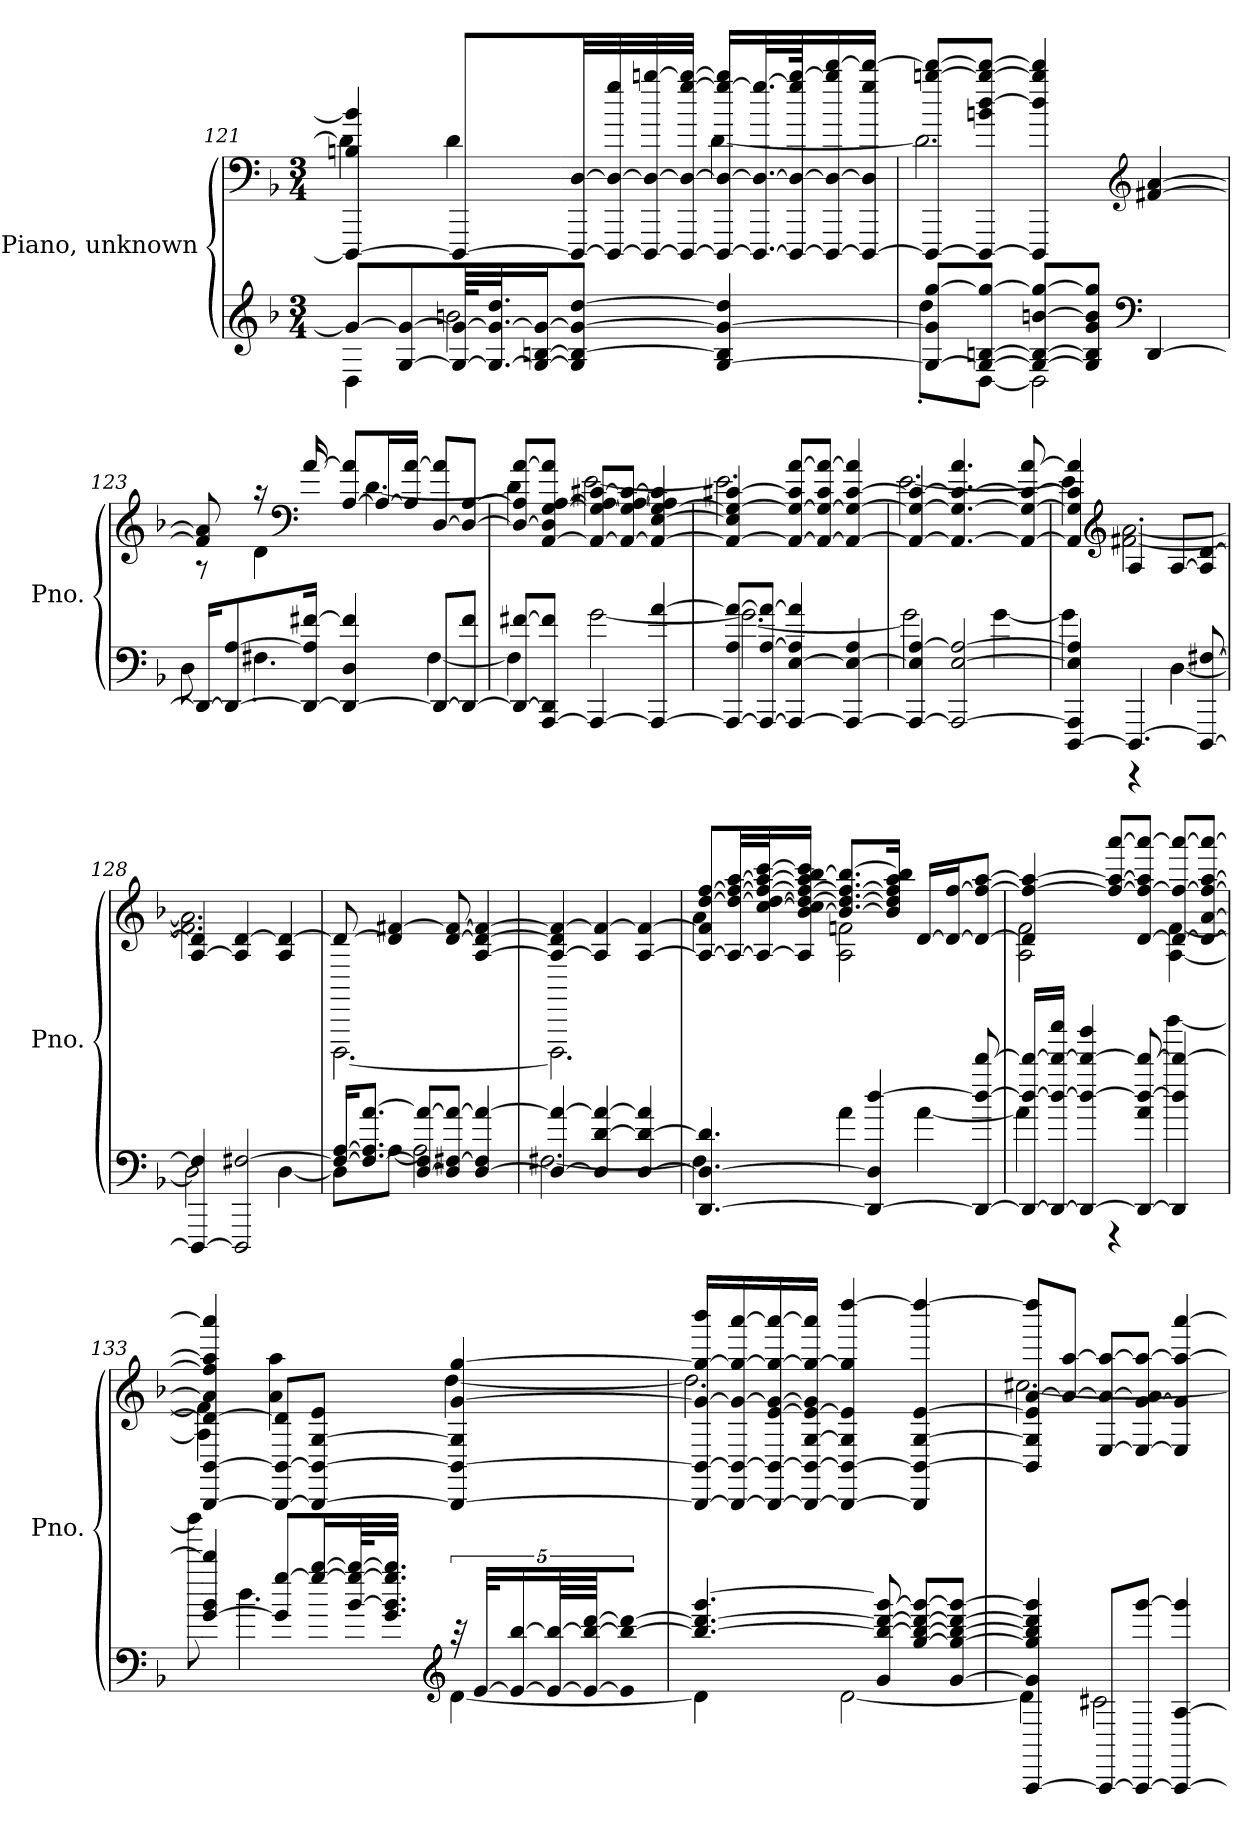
**kern	**kern
*part1	*part1
*staff2	*staff1
*I"Piano, unknown	*
*I'Pno.	*
!!LO:PB:g=z
*clefG2	*clefF4
*k[b-]	*k[b-]
*M3/4	*M3/4
=121	=121
*^	*^
8g/L_	4D\	4DDD/_ 4Bn/ 4b/]	4d\]
[8G/ 8g/_	.	.	.
64G/_ 64g/_KLL	2bn\	8DDD/L_	4d\
32.G/_ 32.g/_ 32.dd/J	.	.	.
16G/_ [16Bn/ 16g/_J	.	.	.
8G/] 8B/_ 8g/_ [8dd/J	.	32DDD/_ [32D/LL	.
.	.	32DDD/_ 32D/_ 32gg/	.
.	.	32DDD/_ 32D/_ [32bbn/	.
.	.	32DDD/_ 32D/_ [32gg/ 32bb/_JJJ	.
[4G/ 4B/] 4g/_ 4dd/]	.	16DDD/_ 16D/_ 16gg/_ 16bb/]LL	[4d\
.	.	32.DDD/_ 32.D/_ 32.gg/_L	.
.	.	64DDD/_ 64D/_ 64gg/] [64bb/JK	.
.	.	16DDD/_ 16D/_ 16bb/] [16ddd/	.
.	.	16DDD/_ 16D/] 16gg/ 16ddd/_JJ	.
=122	=122	=122	=122
8G/_ 8g/] [8gg/L	8dd'\L	8DDD/_ [8bbn/ 8ddd/_L	2.d\]
8G/_ [8Bn/ 8gg/_J	[8D\J	8DDD/_ 8bn/ [8dd/ 8bb/_ 8ddd/_J	.
8G/_ 8B/_ [8bn/ 8gg/_L	2D\]	4DDD/] 4dd/] 4bb/] 4ddd/]	.
8G/] 8B/] 8g/ 8b/] 8gg/]J	.	.	.
*clefF4	*	*clefG2	*
[4DD/	.	[4f#X/ [4a/	.
!!LO:LB:g=z	!!
=123	=123	=123	=123
16DD/KL_	8D\	8f#/] 8a/]	8r
8DD/_ [8A/	.	.	.
.	4.F#X'\	16r	4d\
*	*	*clefF4	*
16DD/_ 16A/] [16f#X/Jk	.	[16a/	.
4DD/_ 4D/ 4f#/]	.	[8A/ 8a/]L	.
.	.	16A/L_	[4.d\
.	.	16A/] [16a/JJ	.
8DD/L_	[4F#\	[8D/ 8a/]L	.
8DD/_ 8f#/J	.	8D/_ [8A/J	.
=124	=124	=124	=124
8DD/_ [8f#X/L	4F#\]	8D/_ 8A/] [8a/L	4d\]
[8AAA/ 8DD/] 8f#/]J	.	[8AA/ 8D/] [8G/ [8A/ 8a/]J	.
4AAA/_	[2g\	8AA/_ 8G/_ 8A/] [8c#X/L	[2e\
.	.	8AA/_ 8G/_ [8A/ 8c#/_J	.
4AAA/_ [4a/	.	4AA/_ [4E/ 4G/_ 4A/] 4c#/]	.
=125	=125	=125	=125
8AAA/_ 8A/ 8a/_L	2.g\_	4AA/_ 4E/] 4G/_ [4c#X/	2.e\]
8AAA/_ [8A/ 8a/_J	.	.	.
4AAA/_ [4E/ 4A/] 4a/]	.	8AA/_ 8G/_ 8c#/] [8a/L	.
.	.	8AA/_ 8G/_ 8c#/ 8a/_J	.
4AAA/_ 4E/_ 4A/	.	4AA/_ 4G/_ [4c#/ 4a/]	.
!!LO:LB:g=z	!!
=126	=126	=126	=126
4AAA/_ 4E/] [4A/	2g\]	4AA/_ 4G/_ 4c#/_	[2.e\
2AAA/_ [2E/ 2A/_	.	4.AA/_ 4.G/_ 4.c#/_ 4.a/	.
.	[4g\	.	.
.	.	8AA/_ 8G/_ 8c#/_ [8a/	.
=127	=127	=127	=127
[4DDD/ 4AAA/] 4E/] 4A/]	4g\]	4AA/] 4G/] 4c#/] 4a/]	4e\]
*	*	*clefG2	*
4.DDD/_	4r	4A'/	[2f#X\ [2a\
.	[4D\	[8A/L	.
8DDD/_ [8F#X/	.	8A/] [8d/J	.
=128	=128	=128	=128
4DDD/_ 4F#/]	2D\]	[4A/ 4d/]	2.f#\] 2.a\]
2DDD/] [2F#X/	.	4A/] [4d/	.
.	[4D\	4A/ 4d/_	.
=129	=129	=129	=129
16F#/_ [16A/KL	8D\L]	8d/_	[2.DDD\
8.F#/_ 8.A/] [8.a/J	.	.	.
.	[8A\J	4d/] [4f#X/	.
[8D/ 8F#/] 8a/_L	2A\]	.	.
8D/] [8F#X/ 8a/_J	.	[8d/ 8f#/_	.
[4D/ 4F#/] 4a/_	.	[4A/ 4d/_ 4f#/_	.
=130	=130	=130	=130
4D/_ 4a/_	[2.F#X\	4A/_ 4d/] 4f#/_	2.DDD\]
4D/] [4d/ 4a/_	.	4A/] 4f#/_	.
[4D/ 4d/_ 4a/]	.	[4A/ 4f#/_	.
!!LO:LB:g=z	!!
=131	=131	=131	=131
[4.DD/ 4.D/_ 4.d/]	4F#\]	8A/_ 8f#/] [8dd/ [8ff/L	4a\
.	.	32A/_ 32dd/_ 32ff/_ [32aa/LL	.
.	.	32A/_ [32cc/ 32dd/_ 32ff/_ 32aa/_ [32ccc/J	.
.	.	16A/] [16b-/ 16cc/] 16dd/_ 16ff/_ 16aa/] [16bb-/ 16ccc/]JJ	.
.	4a\	8.b-/_ 8.dd/_ 8.ff/_ 8.bb-/_L	2A\ 2fn\
4DD/_ 4D/] [4dd/	.	.	.
.	.	16b-/] 16dd/] 16ff/] 16aa/ 16bb-/]Jk	.
.	[4a\	[16d/LL	.
.	.	16d/_ [16ff/J	.
8DD/_ 8dd/_ [8ddd/	.	8d/_ 8ff/_ [8aa/J	.
=132	=132	=132	=132
16DD/_ 16dd/_ 16ddd/_LL	4a\]	4d/] 4ff/_ 4aa/_	2A\ 2f\
16DD/_ 16dd/_ 16ddd/_ 16cccc/JJ	.	.	.
4DD/_ 4dd/_ 4ddd/_ 4bbb-/	.	.	.
.	4r	8ff/_ 8aa/_ [8aaa/L	.
8DD/_ 8a/ 8dd/_ 8ddd/_	.	[8d/ 8ff/_ 8aa/] 8aaa/_J	.
4DD/] 4dd/] 4ddd/_	[4dddd\	8d/_ 8ff/_ 8aaa/_L	[4A\ [4f\
.	.	8d/_ [8a/ 8ff/_ [8aa/ 8aaa/_J	.
!!LO:LB:g=z	!!
=133	=133	=133	=133
[4g/ 4b-/ 4ddd/]	8dddd\]	[4BBB-/ [4BB-/ 4d/_ 4a/] 4ff/] 4aa/] 4aaa/]	4A\] 4f\]
.	4.dd\	.	.
8g/] [8gg/L	.	8BBB-/_ 8BB-/_ 8d/]L	4a\ 4aa\
16gg/_ [16bb-/L	.	8BBB-/_ 8BB-/_ [8G/ 8e/J	.
[64b-/ 64gg/_ 64bb-/_KL	.	.	.
32.g/ 32.b-/] 32.gg/] 32.bb-/]JJJ	.	.	.
*clefG2	*	*	*
40r	[4d\	4BBB-/_ 4BB-/_ 4G/] [4g/ [4gg/	[4dd\
[40e/KLL	.	.	.
20e/_ [20bb-/	.	.	.
80e/_ 80bb-/_LL	.	.	.
80e/_ 80bb-/_ [80ddd/JJJ	.	.	.
8e/] 8bb-/_ 8ddd/_J	.	.	.
=134	=134	=134	=134
4.bb-/_ 4.ddd/_ [4.ggg/	4d\]	16BBB-/_ 16BB-/_ 16g/_ 16gg/_ 16bbb-/LL	2.dd\]
.	.	16BBB-/_ 16BB-/_ 16g/_ 16gg/_ [16aaa/	.
.	.	16BBB-/_ 16BB-/_ [16e/ 16g/_ 16gg/_ 16aaa/_	.
.	.	16BBB-/_ 16BB-/_ [16G/ 16e/_ 16g/] 16gg/_ 16aaa/]JJ	.
.	[2d\	4BBB-/_ 4BB-/_ 4G/] 4e/] 4gg/] [4dddd/	.
8g/ 8bb-/_ 8ddd/_ 8ggg/_	.	.	.
[8gg/ 8bb-/_ 8ddd/_ 8ggg/_L	.	4BBB-/] 4BB-/_ [4G/ [4e/ 4dddd/_	.
[8g/ 8gg/_ 8bb-/_ 8ddd/_ 8ggg/_J	.	.	.
=135	=135	=135	=135
[4AAA/ 4g/] 4gg/] 4bb-/] 4ddd/] 4ggg/]	4d\]	8BB-/] 8G/] 8e/] [8a/ 8dddd/]L	[2.cc#X\
.	.	8a/_ [8aa/J	.
8AAA/L_	2c#X\	[8E/ 8a/_ 8aa/_L	.
8AAA/_ [8ggg/J	.	8E/_ [8g/ 8a/] 8aa/_J	.
4AAA/_ [4A/ 4ggg/]	.	4E/] 4g/] 4aa/_ [4aaa/	.
*v	*v	*	*
*	*v	*v
=	=
*-	*-
